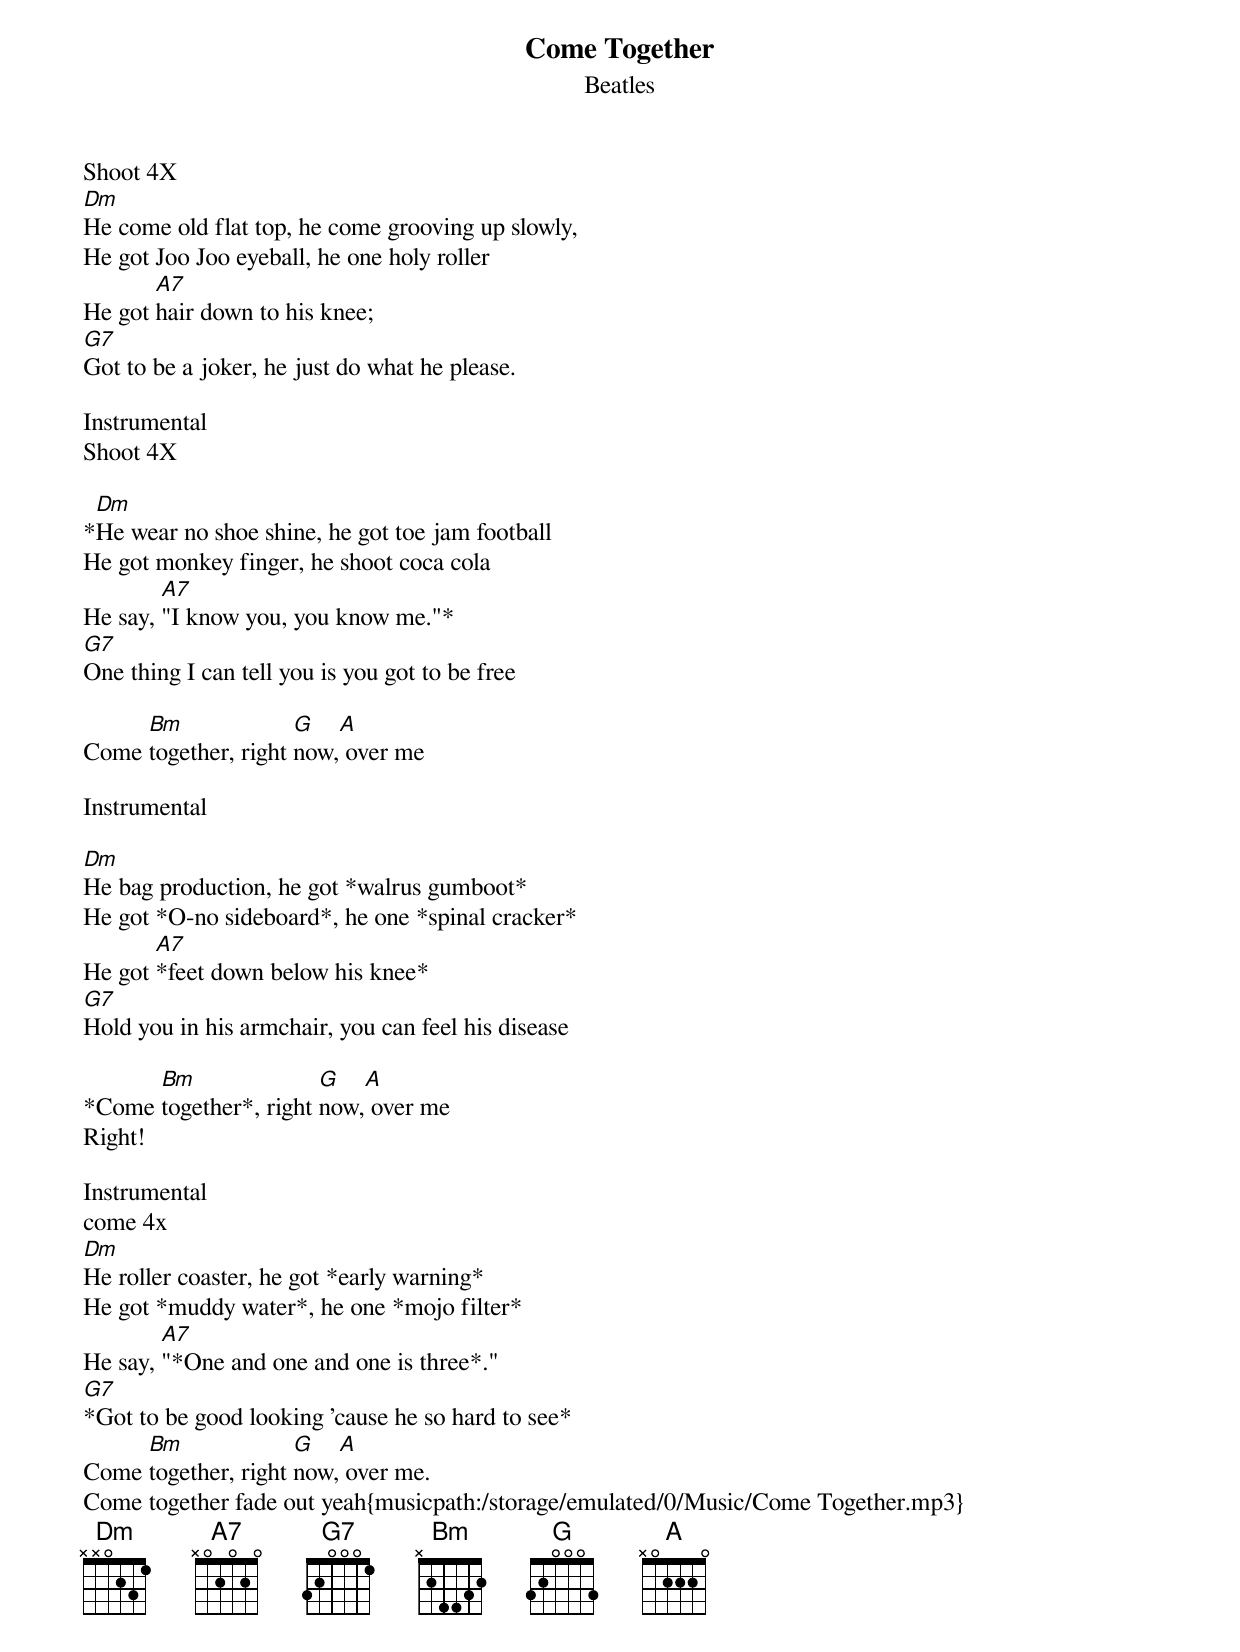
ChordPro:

{title:Come Together}
{subtitle:Beatles}

Shoot 4X
[Dm]He come old flat top, he come grooving up slowly,
He got Joo Joo eyeball, he one holy roller
He got [A7]hair down to his knee;
[G7]Got to be a joker, he just do what he please.

Instrumental
Shoot 4X

*[Dm]He wear no shoe shine, he got toe jam football
He got monkey finger, he shoot coca cola
He say, [A7]"I know you, you know me."*
[G7]One thing I can tell you is you got to be free

Come [Bm]together, right [G]now,[A] over me

Instrumental

[Dm]He bag production, he got *walrus gumboot*
He got *O-no sideboard*, he one *spinal cracker*
He got [A7]*feet down below his knee*
[G7]Hold you in his armchair, you can feel his disease

*Come [Bm]together*, right [G]now,[A] over me
Right!

Instrumental
come 4x
[Dm]He roller coaster, he got *early warning*
He got *muddy water*, he one *mojo filter*
He say, [A7]"*One and one and one is three*."
[G7]*Got to be good looking 'cause he so hard to see*
Come [Bm]together, right [G]now,[A] over me.
Come together fade out yeah{musicpath:/storage/emulated/0/Music/Come Together.mp3}
